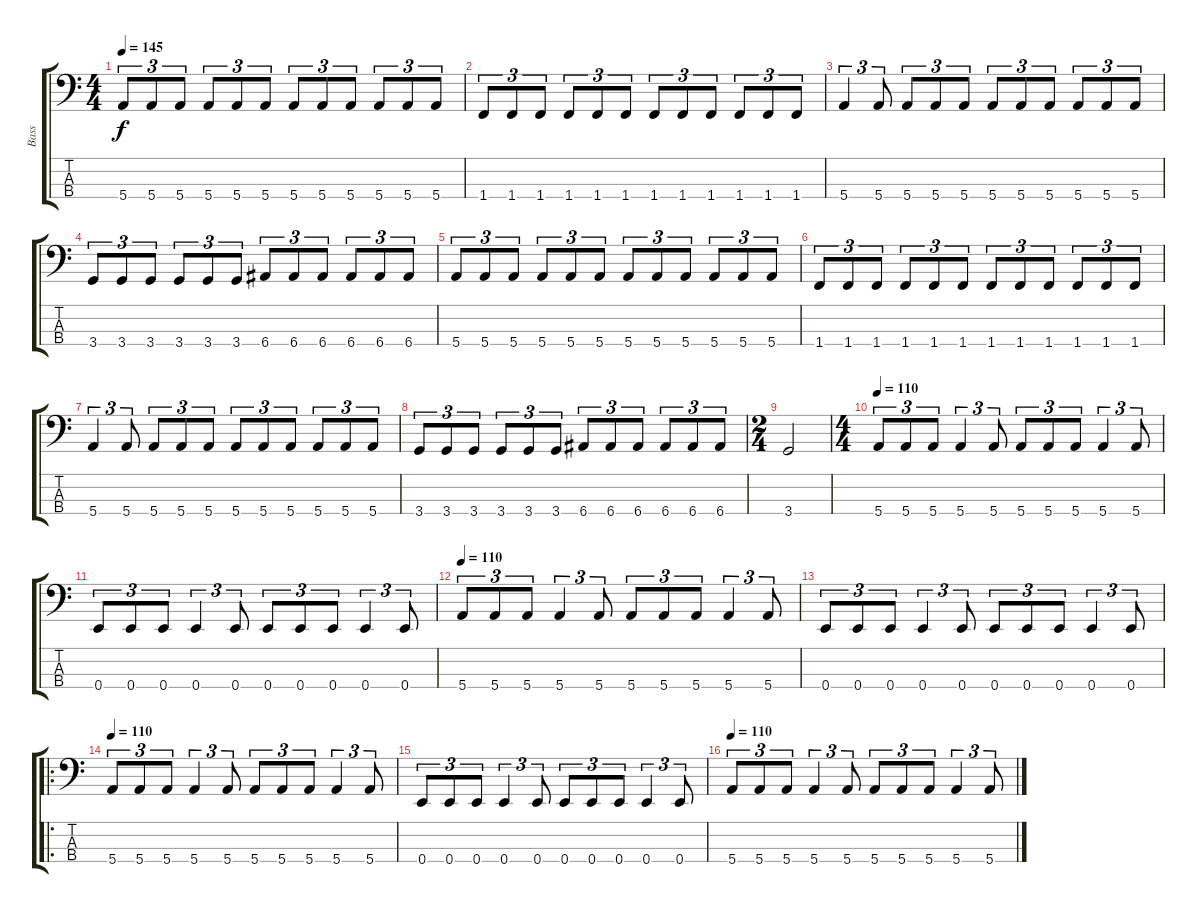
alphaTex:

\track ("Bass" "Bass") {instrument electricbassfinger}
\staff {score tabs}
\tuning (G2 D2 A1 E1) {hide}
\ts (4 4)
\tempo 145
\clef f4
\ks c
5.4.8{tu (3 2) dy f} 5.4.8{tu (3 2)} 5.4.8{tu (3 2)} 5.4.8{tu (3 2)} 5.4.8{tu (3 2)} 5.4.8{tu (3 2)} 5.4.8{tu (3 2)} 5.4.8{tu (3 2)} 5.4.8{tu (3 2)} 5.4.8{tu (3 2)} 5.4.8{tu (3 2)} 5.4.8{tu (3 2)} |
1.4.8{tu (3 2)} 1.4.8{tu (3 2)} 1.4.8{tu (3 2)} 1.4.8{tu (3 2)} 1.4.8{tu (3 2)} 1.4.8{tu (3 2)} 1.4.8{tu (3 2)} 1.4.8{tu (3 2)} 1.4.8{tu (3 2)} 1.4.8{tu (3 2)} 1.4.8{tu (3 2)} 1.4.8{tu (3 2)} |
5.4.4{tu (3 2)} 5.4.8{tu (3 2)} 5.4.8{tu (3 2)} 5.4.8{tu (3 2)} 5.4.8{tu (3 2)} 5.4.8{tu (3 2)} 5.4.8{tu (3 2)} 5.4.8{tu (3 2)} 5.4.8{tu (3 2)} 5.4.8{tu (3 2)} 5.4.8{tu (3 2)} |
3.4.8{tu (3 2)} 3.4.8{tu (3 2)} 3.4.8{tu (3 2)} 3.4.8{tu (3 2)} 3.4.8{tu (3 2)} 3.4.8{tu (3 2)} 6.4.8{tu (3 2)} 6.4.8{tu (3 2)} 6.4.8{tu (3 2)} 6.4.8{tu (3 2)} 6.4.8{tu (3 2)} 6.4.8{tu (3 2)} |
5.4.8{tu (3 2)} 5.4.8{tu (3 2)} 5.4.8{tu (3 2)} 5.4.8{tu (3 2)} 5.4.8{tu (3 2)} 5.4.8{tu (3 2)} 5.4.8{tu (3 2)} 5.4.8{tu (3 2)} 5.4.8{tu (3 2)} 5.4.8{tu (3 2)} 5.4.8{tu (3 2)} 5.4.8{tu (3 2)} |
1.4.8{tu (3 2)} 1.4.8{tu (3 2)} 1.4.8{tu (3 2)} 1.4.8{tu (3 2)} 1.4.8{tu (3 2)} 1.4.8{tu (3 2)} 1.4.8{tu (3 2)} 1.4.8{tu (3 2)} 1.4.8{tu (3 2)} 1.4.8{tu (3 2)} 1.4.8{tu (3 2)} 1.4.8{tu (3 2)} |
5.4.4{tu (3 2)} 5.4.8{tu (3 2)} 5.4.8{tu (3 2)} 5.4.8{tu (3 2)} 5.4.8{tu (3 2)} 5.4.8{tu (3 2)} 5.4.8{tu (3 2)} 5.4.8{tu (3 2)} 5.4.8{tu (3 2)} 5.4.8{tu (3 2)} 5.4.8{tu (3 2)} |
3.4.8{tu (3 2)} 3.4.8{tu (3 2)} 3.4.8{tu (3 2)} 3.4.8{tu (3 2)} 3.4.8{tu (3 2)} 3.4.8{tu (3 2)} 6.4.8{tu (3 2)} 6.4.8{tu (3 2)} 6.4.8{tu (3 2)} 6.4.8{tu (3 2)} 6.4.8{tu (3 2)} 6.4.8{tu (3 2)} |
\ts (2 4)
3.4.2 |
\ts (4 4)
\tempo 110
5.4.8{tu (3 2)} 5.4.8{tu (3 2)} 5.4.8{tu (3 2)} 5.4.4{tu (3 2)} 5.4.8{tu (3 2)} 5.4.8{tu (3 2)} 5.4.8{tu (3 2)} 5.4.8{tu (3 2)} 5.4.4{tu (3 2)} 5.4.8{tu (3 2)} |
0.4.8{tu (3 2)} 0.4.8{tu (3 2)} 0.4.8{tu (3 2)} 0.4.4{tu (3 2)} 0.4.8{tu (3 2)} 0.4.8{tu (3 2)} 0.4.8{tu (3 2)} 0.4.8{tu (3 2)} 0.4.4{tu (3 2)} 0.4.8{tu (3 2)} |
\tempo 110
5.4.8{tu (3 2)} 5.4.8{tu (3 2)} 5.4.8{tu (3 2)} 5.4.4{tu (3 2)} 5.4.8{tu (3 2)} 5.4.8{tu (3 2)} 5.4.8{tu (3 2)} 5.4.8{tu (3 2)} 5.4.4{tu (3 2)} 5.4.8{tu (3 2)} |
0.4.8{tu (3 2)} 0.4.8{tu (3 2)} 0.4.8{tu (3 2)} 0.4.4{tu (3 2)} 0.4.8{tu (3 2)} 0.4.8{tu (3 2)} 0.4.8{tu (3 2)} 0.4.8{tu (3 2)} 0.4.4{tu (3 2)} 0.4.8{tu (3 2)} |
\ro
\tempo 110
5.4.8{tu (3 2)} 5.4.8{tu (3 2)} 5.4.8{tu (3 2)} 5.4.4{tu (3 2)} 5.4.8{tu (3 2)} 5.4.8{tu (3 2)} 5.4.8{tu (3 2)} 5.4.8{tu (3 2)} 5.4.4{tu (3 2)} 5.4.8{tu (3 2)} |
0.4.8{tu (3 2)} 0.4.8{tu (3 2)} 0.4.8{tu (3 2)} 0.4.4{tu (3 2)} 0.4.8{tu (3 2)} 0.4.8{tu (3 2)} 0.4.8{tu (3 2)} 0.4.8{tu (3 2)} 0.4.4{tu (3 2)} 0.4.8{tu (3 2)} |
\tempo 110
5.4.8{tu (3 2)} 5.4.8{tu (3 2)} 5.4.8{tu (3 2)} 5.4.4{tu (3 2)} 5.4.8{tu (3 2)} 5.4.8{tu (3 2)} 5.4.8{tu (3 2)} 5.4.8{tu (3 2)} 5.4.4{tu (3 2)} 5.4.8{tu (3 2)}
